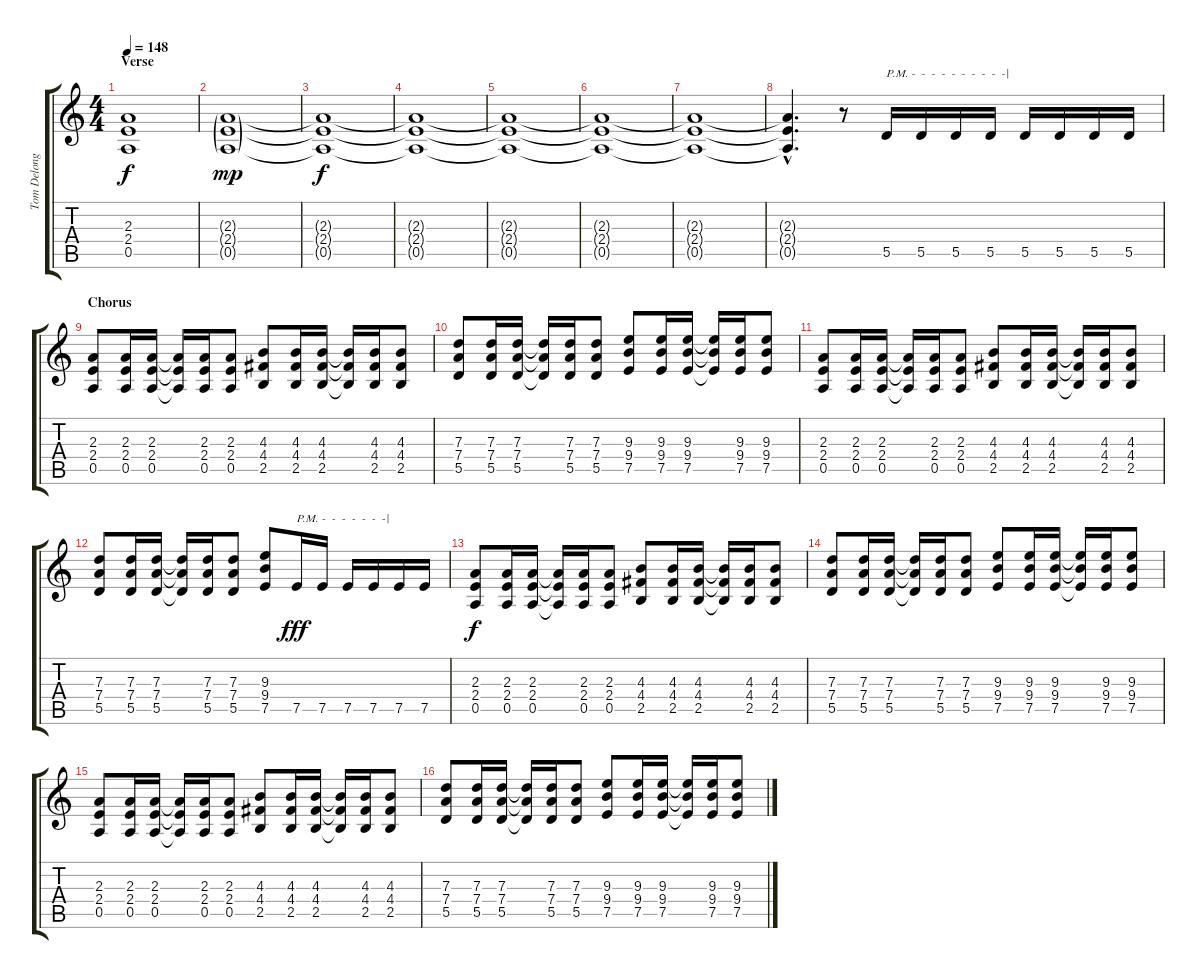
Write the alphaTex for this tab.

\track ("Tom Delonge - Guitar" "Tom Delong") {instrument distortionguitar}
\staff {score tabs}
\tuning (E4 B3 G3 D3 A2 E2) {hide}
\ts (4 4)
\section ("" "Verse")
\tempo 148
\clef g2
\ks c
(2.3 2.4 0.5).1{dy f} |
(2.3{g} 2.4{g} 0.5{g}).1{dy mp} |
(2.3{t} 2.4{t} 0.5{t}).1{dy f} |
(2.3{t} 2.4{t} 0.5{t}).1 |
(2.3{t} 2.4{t} 0.5{t}).1 |
(2.3{t} 2.4{t} 0.5{t}).1 |
(2.3{t} 2.4{t} 0.5{t}).1 |
(2.3{hac t} 2.4{hac t} 0.5{hac t}).4{d} r.8 5.5.16{txt "P.M. -  -  -  -  -  -  -  -  -  -|"} 5.5.16 5.5.16 5.5.16 5.5.16 5.5.16 5.5.16 5.5.16 |
\section ("" "Chorus")
(2.3 2.4 0.5).8 (2.3 2.4 0.5).16 (2.3 2.4 0.5).16 (2.3{t} 2.4{t} 0.5{t}).16 (2.3 2.4 0.5).16 (2.3 2.4 0.5).8 (4.3 4.4 2.5).8 (4.3 4.4 2.5).16 (4.3 4.4 2.5).16 (4.3{t} 4.4{t} 2.5{t}).16 (4.3 4.4 2.5).16 (4.3 4.4 2.5).8 |
(7.3 7.4 5.5).8 (7.3 7.4 5.5).16 (7.3 7.4 5.5).16 (7.3{t} 7.4{t} 5.5{t}).16 (7.3 7.4 5.5).16 (7.3 7.4 5.5).8 (9.3 9.4 7.5).8 (9.3 9.4 7.5).16 (9.3 9.4 7.5).16 (9.3{t} 9.4{t} 7.5{t}).16 (9.3 9.4 7.5).16 (9.3 9.4 7.5).8 |
(2.3 2.4 0.5).8 (2.3 2.4 0.5).16 (2.3 2.4 0.5).16 (2.3{t} 2.4{t} 0.5{t}).16 (2.3 2.4 0.5).16 (2.3 2.4 0.5).8 (4.3 4.4 2.5).8 (4.3 4.4 2.5).16 (4.3 4.4 2.5).16 (4.3{t} 4.4{t} 2.5{t}).16 (4.3 4.4 2.5).16 (4.3 4.4 2.5).8 |
(7.3 7.4 5.5).8 (7.3 7.4 5.5).16 (7.3 7.4 5.5).16 (7.3{t} 7.4{t} 5.5{t}).16 (7.3 7.4 5.5).16 (7.3 7.4 5.5).8 (9.3 9.4 7.5).8 7.5.16{txt "P.M. -  -  -  -  -  -  -|" dy fff} 7.5.16 7.5.16 7.5.16 7.5.16 7.5.16 |
(2.3 2.4 0.5).8{dy f} (2.3 2.4 0.5).16 (2.3 2.4 0.5).16 (2.3{t} 2.4{t} 0.5{t}).16 (2.3 2.4 0.5).16 (2.3 2.4 0.5).8 (4.3 4.4 2.5).8 (4.3 4.4 2.5).16 (4.3 4.4 2.5).16 (4.3{t} 4.4{t} 2.5{t}).16 (4.3 4.4 2.5).16 (4.3 4.4 2.5).8 |
(7.3 7.4 5.5).8 (7.3 7.4 5.5).16 (7.3 7.4 5.5).16 (7.3{t} 7.4{t} 5.5{t}).16 (7.3 7.4 5.5).16 (7.3 7.4 5.5).8 (9.3 9.4 7.5).8 (9.3 9.4 7.5).16 (9.3 9.4 7.5).16 (9.3{t} 9.4{t} 7.5{t}).16 (9.3 9.4 7.5).16 (9.3 9.4 7.5).8 |
(2.3 2.4 0.5).8 (2.3 2.4 0.5).16 (2.3 2.4 0.5).16 (2.3{t} 2.4{t} 0.5{t}).16 (2.3 2.4 0.5).16 (2.3 2.4 0.5).8 (4.3 4.4 2.5).8 (4.3 4.4 2.5).16 (4.3 4.4 2.5).16 (4.3{t} 4.4{t} 2.5{t}).16 (4.3 4.4 2.5).16 (4.3 4.4 2.5).8 |
(7.3 7.4 5.5).8 (7.3 7.4 5.5).16 (7.3 7.4 5.5).16 (7.3{t} 7.4{t} 5.5{t}).16 (7.3 7.4 5.5).16 (7.3 7.4 5.5).8 (9.3 9.4 7.5).8 (9.3 9.4 7.5).16 (9.3 9.4 7.5).16 (9.3{t} 9.4{t} 7.5{t}).16 (9.3 9.4 7.5).16 (9.3 9.4 7.5).8
